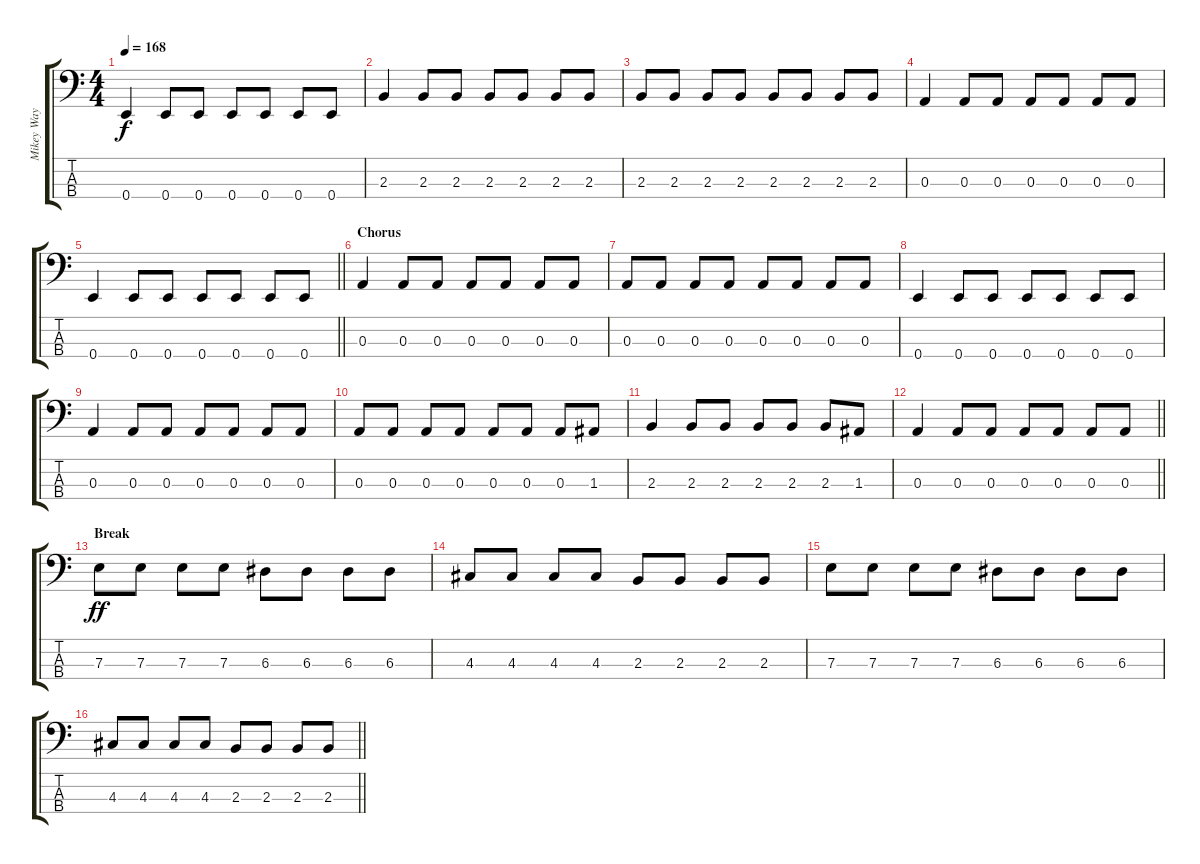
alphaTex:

\track ("Mikey Way" "Mikey Way") {instrument electricbasspick}
\staff {score tabs}
\tuning (G2 D2 A1 E1) {hide}
\ts (4 4)
\tempo 168
\clef f4
\ks c
0.4.4{dy f} 0.4.8 0.4.8 0.4.8 0.4.8 0.4.8 0.4.8 |
2.3.4 2.3.8 2.3.8 2.3.8 2.3.8 2.3.8 2.3.8 |
2.3.8 2.3.8 2.3.8 2.3.8 2.3.8 2.3.8 2.3.8 2.3.8 |
0.3.4 0.3.8 0.3.8 0.3.8 0.3.8 0.3.8 0.3.8 |
\barLineRight lightlight
0.4.4 0.4.8 0.4.8 0.4.8 0.4.8 0.4.8 0.4.8 |
\section ("" "Chorus")
0.3.4 0.3.8 0.3.8 0.3.8 0.3.8 0.3.8 0.3.8 |
0.3.8 0.3.8 0.3.8 0.3.8 0.3.8 0.3.8 0.3.8 0.3.8 |
0.4.4 0.4.8 0.4.8 0.4.8 0.4.8 0.4.8 0.4.8 |
0.3.4 0.3.8 0.3.8 0.3.8 0.3.8 0.3.8 0.3.8 |
0.3.8 0.3.8 0.3.8 0.3.8 0.3.8 0.3.8 0.3.8 1.3.8 |
2.3.4 2.3.8 2.3.8 2.3.8 2.3.8 2.3.8 1.3.8 |
\barLineRight lightlight
0.3.4 0.3.8 0.3.8 0.3.8 0.3.8 0.3.8 0.3.8 |
\section ("" "Break")
7.3.8{dy ff} 7.3.8 7.3.8 7.3.8 6.3.8 6.3.8 6.3.8 6.3.8 |
4.3.8 4.3.8 4.3.8 4.3.8 2.3.8 2.3.8 2.3.8 2.3.8 |
7.3.8 7.3.8 7.3.8 7.3.8 6.3.8 6.3.8 6.3.8 6.3.8 |
\barLineRight lightlight
4.3.8 4.3.8 4.3.8 4.3.8 2.3.8 2.3.8 2.3.8 2.3.8
